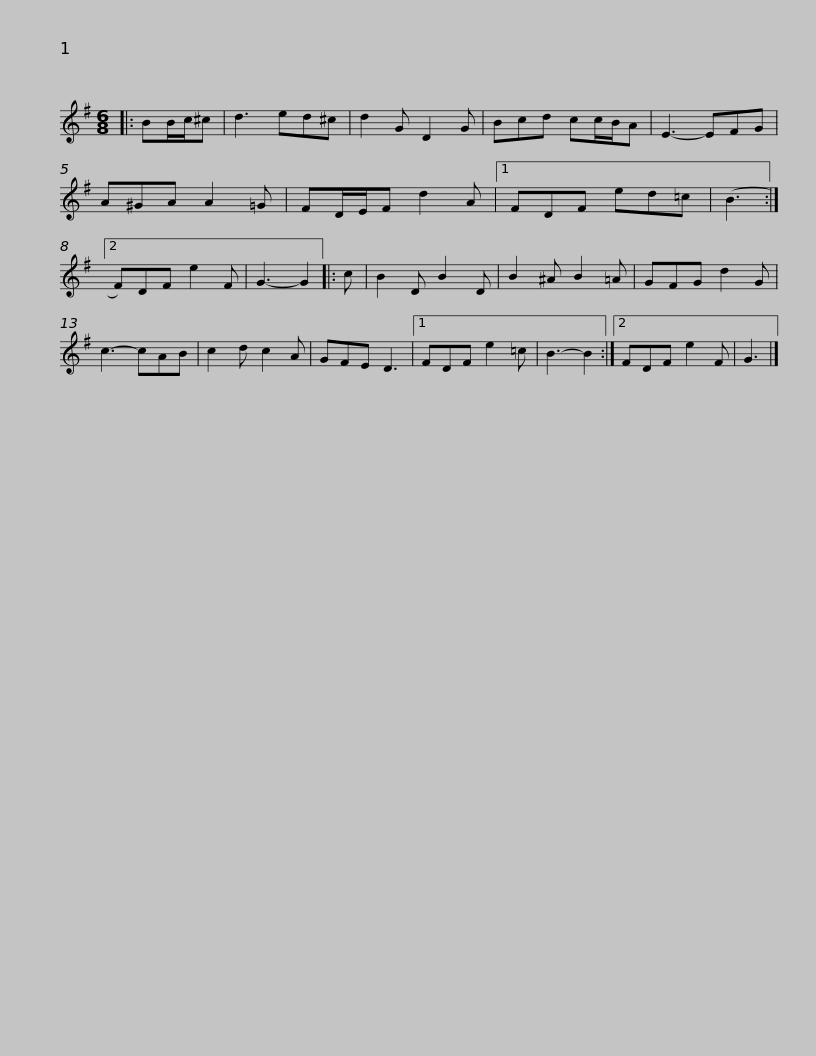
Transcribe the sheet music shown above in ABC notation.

X:1
L:1/8
M:6/8
I:linebreak $
K:G
V:1 treble
V:1
|: BB/c/^c | d3 ed^c | d2 G D2 G | Bcd cc/B/A | E3- EFG | %5
 A^GA A2 =G | FD/E/F d2 A |1$ FDF ed=c | (B3 :|2 F)DF e2 F | %10
 G3- G2 |: c | B2 D B2 D | B2 ^A B2 =A | GFG d2 G | %15
 c3- cAB |$ c2 d c2 A | GFE D3 |1 FDF e2 =c | B3- B2 :|2 %20
 FDF e2 F | G3 |] %22
